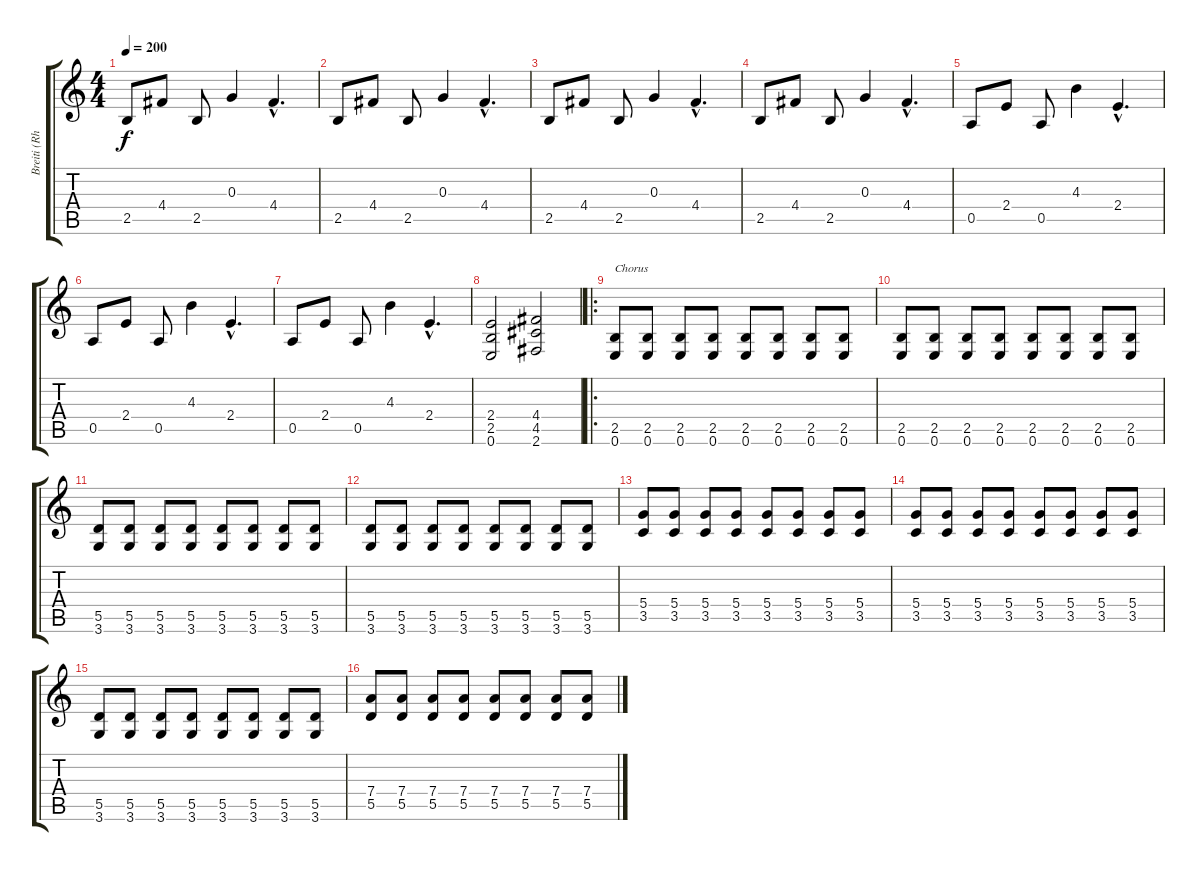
\track ("Breiti (Rhythm Guitar)" "Breiti (Rh") {instrument overdrivenguitar}
\staff {score tabs}
\tuning (E4 B3 G3 D3 A2 E2) {hide}
\ts (4 4)
\tempo 200
\clef g2
\ks c
2.5.8{dy f} 4.4.8 2.5.8 0.3.4 4.4{hac}.4{d} |
2.5.8 4.4.8 2.5.8 0.3.4 4.4{hac}.4{d} |
2.5.8 4.4.8 2.5.8 0.3.4 4.4{hac}.4{d} |
2.5.8 4.4.8 2.5.8 0.3.4 4.4{hac}.4{d} |
0.5.8 2.4.8 0.5.8 4.3.4 2.4{hac}.4{d} |
0.5.8 2.4.8 0.5.8 4.3.4 2.4{hac}.4{d} |
0.5.8 2.4.8 0.5.8 4.3.4 2.4{hac}.4{d} |
(2.4 2.5 0.6).2{instrument overdrivenguitar} (4.4 4.5 2.6).2 |
\ro
(2.5 0.6).8{txt "Chorus" instrument overdrivenguitar} (2.5 0.6).8 (2.5 0.6).8 (2.5 0.6).8 (2.5 0.6).8 (2.5 0.6).8 (2.5 0.6).8 (2.5 0.6).8 |
(2.5 0.6).8 (2.5 0.6).8 (2.5 0.6).8 (2.5 0.6).8 (2.5 0.6).8 (2.5 0.6).8 (2.5 0.6).8 (2.5 0.6).8 |
(5.5 3.6).8 (5.5 3.6).8 (5.5 3.6).8 (5.5 3.6).8 (5.5 3.6).8 (5.5 3.6).8 (5.5 3.6).8 (5.5 3.6).8 |
(5.5 3.6).8 (5.5 3.6).8 (5.5 3.6).8 (5.5 3.6).8 (5.5 3.6).8 (5.5 3.6).8 (5.5 3.6).8 (5.5 3.6).8 |
(5.4 3.5).8 (5.4 3.5).8 (5.4 3.5).8 (5.4 3.5).8 (5.4 3.5).8 (5.4 3.5).8 (5.4 3.5).8 (5.4 3.5).8 |
(5.4 3.5).8 (5.4 3.5).8 (5.4 3.5).8 (5.4 3.5).8 (5.4 3.5).8 (5.4 3.5).8 (5.4 3.5).8 (5.4 3.5).8 |
(5.5 3.6).8 (5.5 3.6).8 (5.5 3.6).8 (5.5 3.6).8 (5.5 3.6).8 (5.5 3.6).8 (5.5 3.6).8 (5.5 3.6).8 |
(7.4 5.5).8 (7.4 5.5).8 (7.4 5.5).8 (7.4 5.5).8 (7.4 5.5).8 (7.4 5.5).8 (7.4 5.5).8 (7.4 5.5).8
